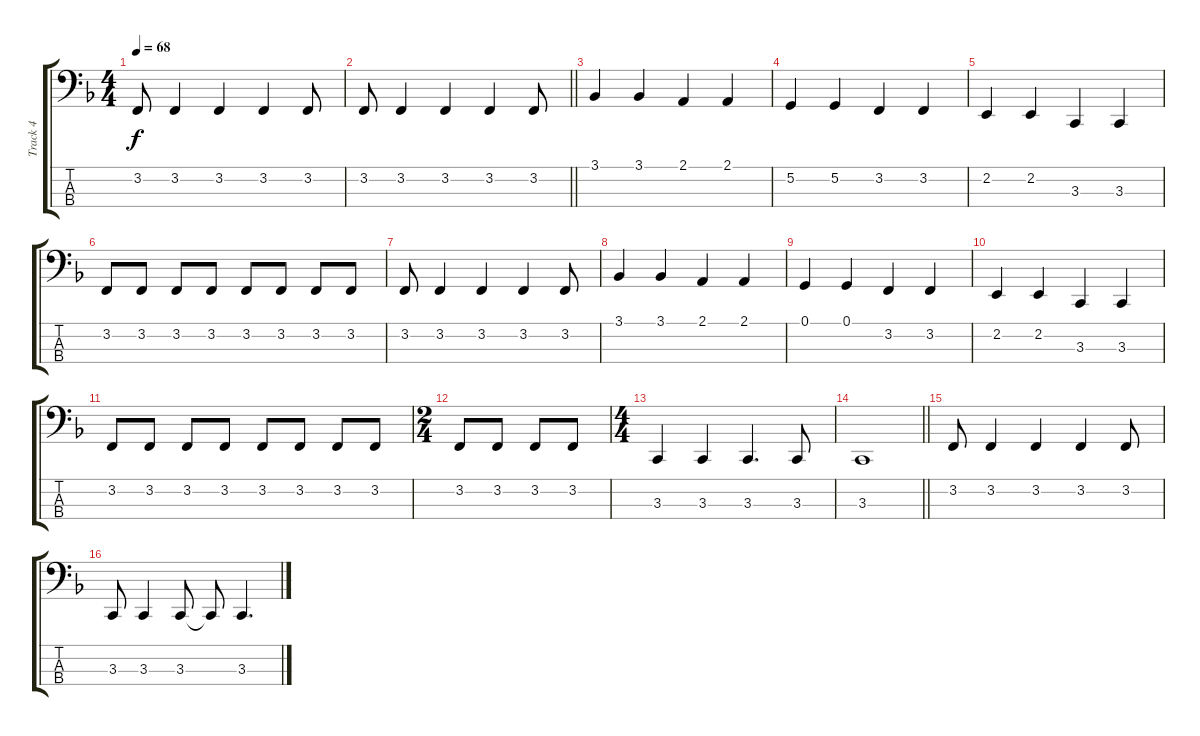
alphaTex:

\track ("Track 4" "Track 4") {instrument acousticgrandpiano}
\staff {score tabs}
\tuning (G2 D2 A1 E1) {hide}
\ts (4 4)
\tempo 68
\clef f4
\ks f
3.2.8{dy f} 3.2.4 3.2.4 3.2.4 3.2.8 |
\barLineRight lightlight
3.2.8 3.2.4 3.2.4 3.2.4 3.2.8 |
3.1.4 3.1.4 2.1.4 2.1.4 |
5.2.4 5.2.4 3.2.4 3.2.4 |
2.2.4 2.2.4 3.3.4 3.3.4 |
3.2.8 3.2.8 3.2.8 3.2.8 3.2.8 3.2.8 3.2.8 3.2.8 |
3.2.8 3.2.4 3.2.4 3.2.4 3.2.8 |
3.1.4 3.1.4 2.1.4 2.1.4 |
0.1.4 0.1.4 3.2.4 3.2.4 |
2.2.4 2.2.4 3.3.4 3.3.4 |
3.2.8 3.2.8 3.2.8 3.2.8 3.2.8 3.2.8 3.2.8 3.2.8 |
\ts (2 4)
3.2.8 3.2.8 3.2.8 3.2.8 |
\ts (4 4)
3.3.4 3.3.4 3.3.4{d} 3.3.8 |
\barLineRight lightlight
3.3.1 |
3.2.8 3.2.4 3.2.4 3.2.4 3.2.8 |
3.3.8 3.3.4 3.3.8 3.3{t}.8 3.3.4{d}
